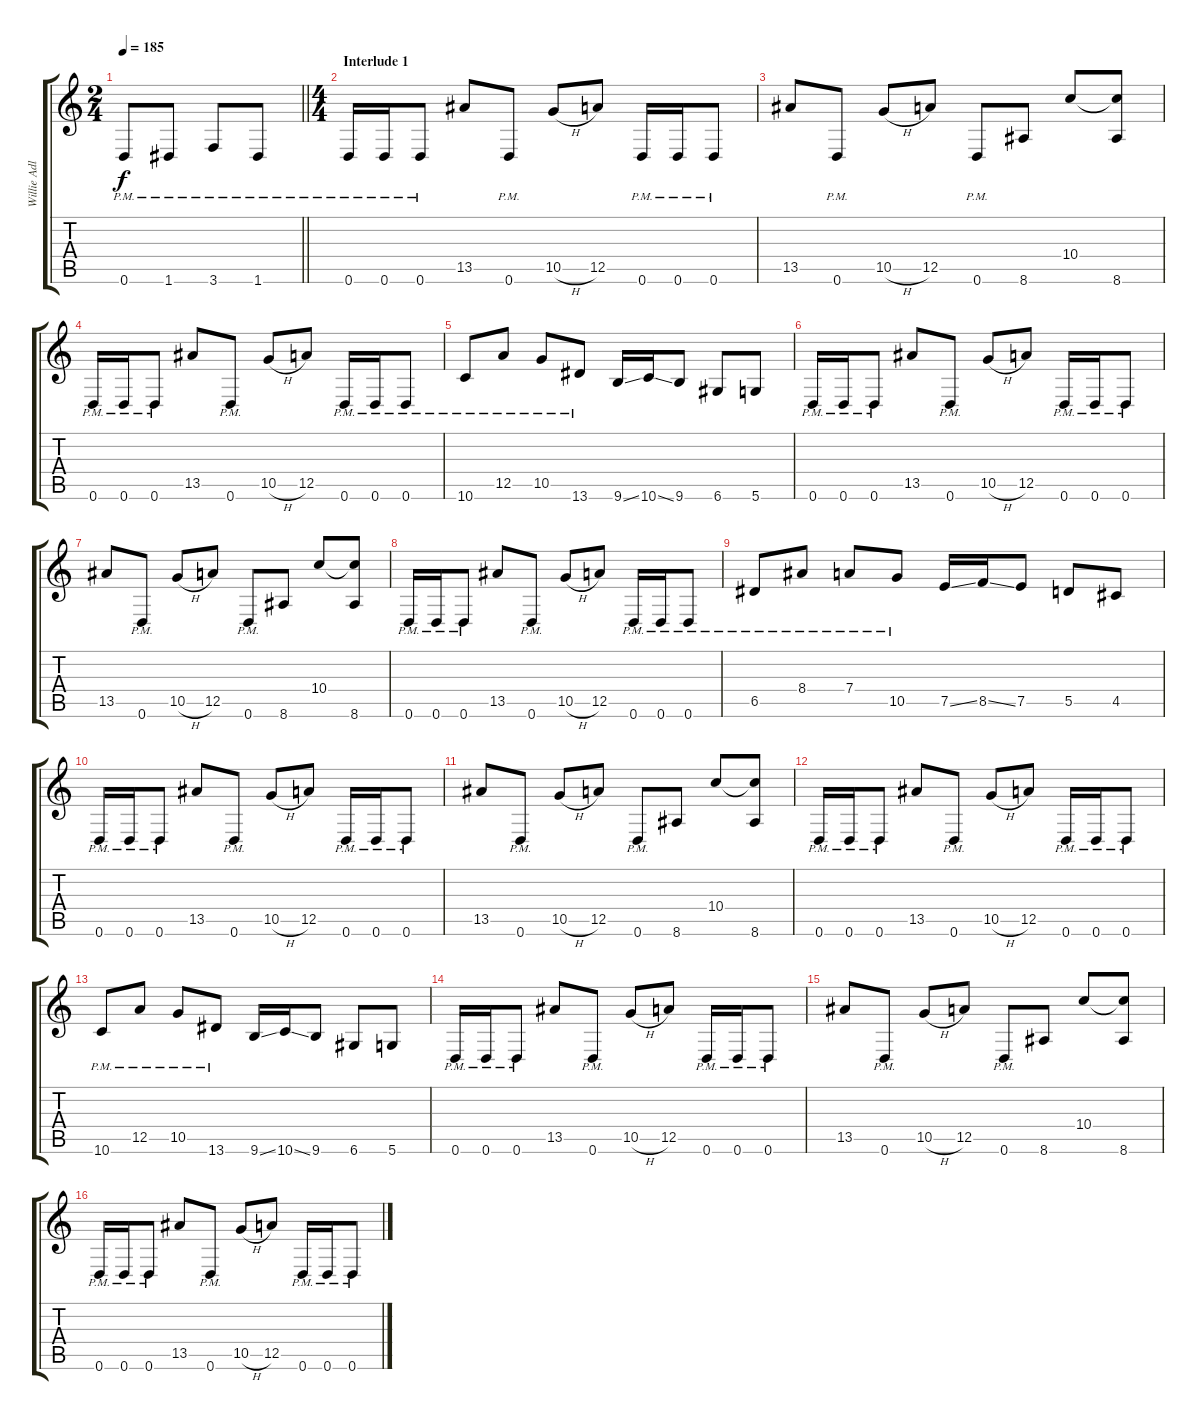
\track ("Willie Adler - Rhythm" "Willie Adl") {instrument distortionguitar}
\staff {score tabs}
\tuning (E4 B3 G3 D3 A2 D2) {hide}
\ts (2 4)
\tempo 185
\clef g2
\barLineRight lightlight
\ks c
0.6{pm}.8{dy f} 1.6{pm}.8 3.6{pm}.8 1.6{pm}.8 |
\ts (4 4)
\section ("" "Interlude 1")
0.6{pm}.16 0.6{pm}.16 0.6{pm}.8 13.5.8 0.6{pm}.8 10.5{h}.8 12.5.8 0.6{pm}.16 0.6{pm}.16 0.6{pm}.8 |
13.5.8 0.6{pm}.8 10.5{h}.8 12.5.8 0.6{pm}.8 8.6.8 10.4.8 (10.4{t} 8.6).8 |
0.6{pm}.16 0.6{pm}.16 0.6{pm}.8 13.5.8 0.6{pm}.8 10.5{h}.8 12.5.8 0.6{pm}.16 0.6{pm}.16 0.6{pm}.8 |
10.6{pm}.8 12.5{pm}.8 10.5{pm}.8 13.6{pm}.8 9.6{ss}.16 10.6{ss}.16 9.6.8 6.6.8 5.6.8 |
0.6{pm}.16 0.6{pm}.16 0.6{pm}.8 13.5.8 0.6{pm}.8 10.5{h}.8 12.5.8 0.6{pm}.16 0.6{pm}.16 0.6{pm}.8 |
13.5.8 0.6{pm}.8 10.5{h}.8 12.5.8 0.6{pm}.8 8.6.8 10.4.8 (10.4{t} 8.6).8 |
0.6{pm}.16 0.6{pm}.16 0.6{pm}.8 13.5.8 0.6{pm}.8 10.5{h}.8 12.5.8 0.6{pm}.16 0.6{pm}.16 0.6{pm}.8 |
6.5{pm}.8 8.4{pm}.8 7.4{pm}.8 10.5{pm}.8 7.5{ss}.16 8.5{ss}.16 7.5.8 5.5.8 4.5.8 |
0.6{pm}.16 0.6{pm}.16 0.6{pm}.8 13.5.8 0.6{pm}.8 10.5{h}.8 12.5.8 0.6{pm}.16 0.6{pm}.16 0.6{pm}.8 |
13.5.8 0.6{pm}.8 10.5{h}.8 12.5.8 0.6{pm}.8 8.6.8 10.4.8 (10.4{t} 8.6).8 |
0.6{pm}.16 0.6{pm}.16 0.6{pm}.8 13.5.8 0.6{pm}.8 10.5{h}.8 12.5.8 0.6{pm}.16 0.6{pm}.16 0.6{pm}.8 |
10.6{pm}.8 12.5{pm}.8 10.5{pm}.8 13.6{pm}.8 9.6{ss}.16 10.6{ss}.16 9.6.8 6.6.8 5.6.8 |
0.6{pm}.16 0.6{pm}.16 0.6{pm}.8 13.5.8 0.6{pm}.8 10.5{h}.8 12.5.8 0.6{pm}.16 0.6{pm}.16 0.6{pm}.8 |
13.5.8 0.6{pm}.8 10.5{h}.8 12.5.8 0.6{pm}.8 8.6.8 10.4.8 (10.4{t} 8.6).8 |
0.6{pm}.16 0.6{pm}.16 0.6{pm}.8 13.5.8 0.6{pm}.8 10.5{h}.8 12.5.8 0.6{pm}.16 0.6{pm}.16 0.6{pm}.8
